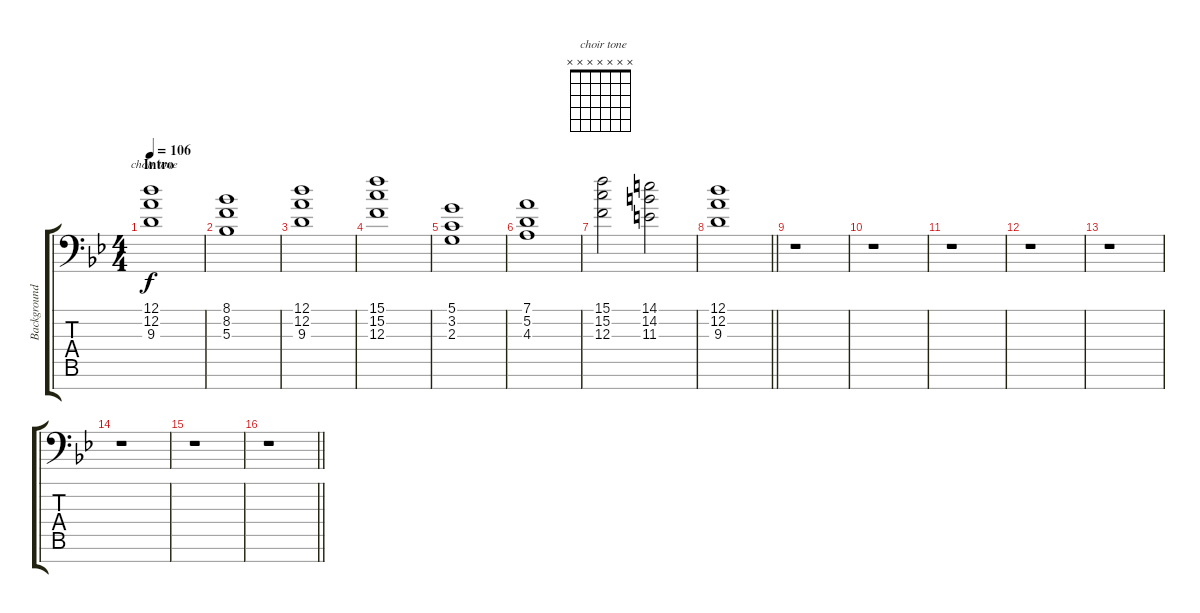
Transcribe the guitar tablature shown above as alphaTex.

\track ("Background Keyboard" "Background") {instrument pad4choir}
\staff {score tabs}
\tuning (D4 A3 F3 C3 G2 D2 A1) {hide}
\chord ("  choir tone" x x x x x x x) {firstfret 0}
\ts (4 4)
\section ("" "Intro")
\tempo 106
\clef f4
\ks bb
(12.1 12.2 9.3).1{ch "  choir tone" dy f volume 6 instrument pad4choir} |
(8.1 8.2 5.3).1 |
(12.1 12.2 9.3).1 |
(15.1 15.2 12.3).1 |
(5.1 3.2 2.3).1 |
(7.1 5.2 4.3).1 |
(15.1 15.2 12.3).2 (14.1 14.2 11.3).2 |
\barLineRight lightlight
(12.1 12.2 9.3).1 |
\section ("" "")
r.1 |
r.1 |
r.1 |
r.1 |
r.1 |
r.1 |
r.1 |
\barLineRight lightlight
r.1
